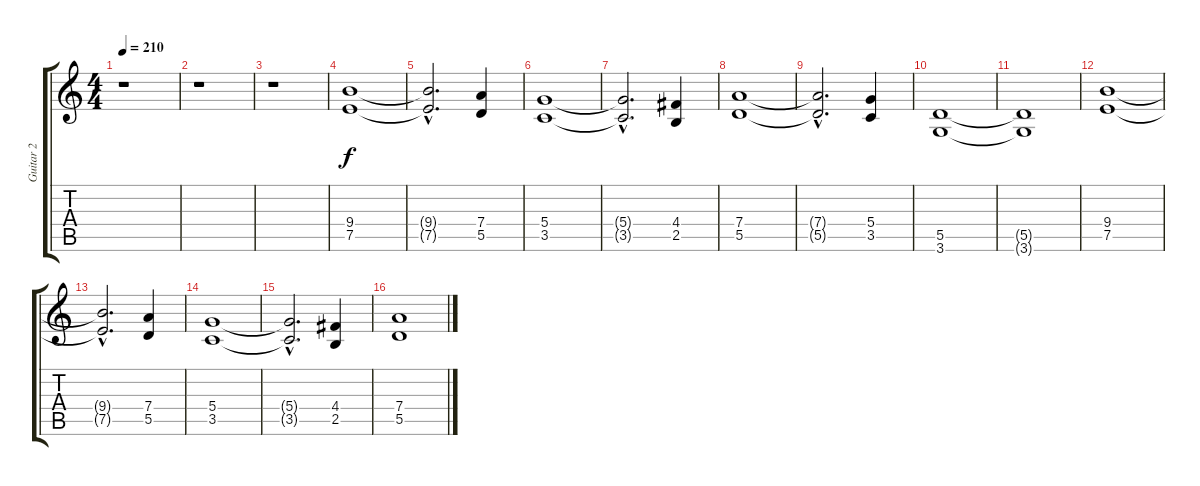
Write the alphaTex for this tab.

\track ("Guitar 2" "Guitar 2") {instrument overdrivenguitar}
\staff {score tabs}
\tuning (E4 B3 G3 D3 A2 E2) {hide}
\ts (4 4)
\tempo 210
\clef g2
\ks c
r.1{dy f} |
r.1 |
r.1 |
\section ("" "")
(9.4 7.5).1 |
(9.4{hac t} 7.5{hac t}).2{d} (7.4 5.5).4 |
(5.4 3.5).1 |
(5.4{hac t} 3.5{hac t}).2{d} (4.4 2.5).4 |
(7.4 5.5).1 |
(7.4{hac t} 5.5{hac t}).2{d} (5.4 3.5).4 |
(5.5 3.6).1 |
(5.5{t} 3.6{t}).1 |
(9.4 7.5).1 |
(9.4{hac t} 7.5{hac t}).2{d} (7.4 5.5).4 |
(5.4 3.5).1 |
(5.4{hac t} 3.5{hac t}).2{d} (4.4 2.5).4 |
(7.4 5.5).1
